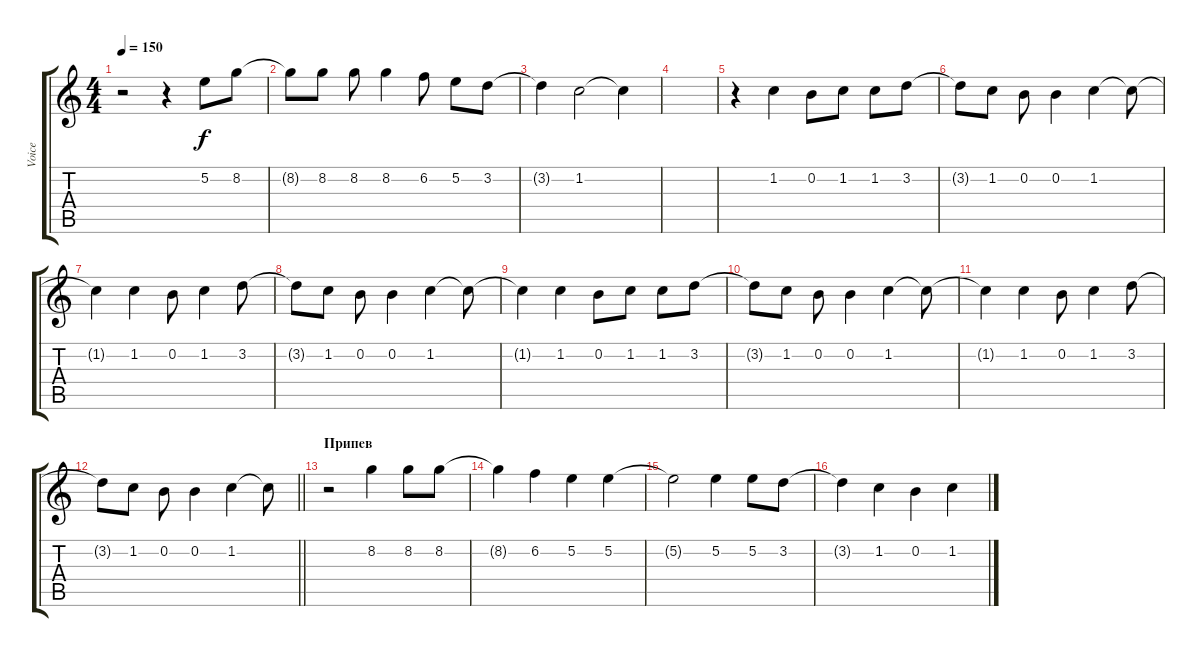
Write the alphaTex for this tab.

\track ("Voice" "Voice") {instrument acousticguitarnylon}
\staff {score tabs}
\tuning (E4 B3 G3 D3 A2 E2) {hide}
\ts (4 4)
\tempo 150
\clef g2
\ks c
r.2{dy f} r.4 5.2.8 8.2.8 |
8.2{t}.8 8.2.8 8.2.8 8.2.4 6.2.8 5.2.8 3.2.8 |
3.2{t}.4 1.2.2 1.2{t}.4 |
|
r.4 1.2.4 0.2.8 1.2.8 1.2.8 3.2.8 |
3.2{t}.8 1.2.8 0.2.8 0.2.4 1.2.4 1.2{t}.8 |
1.2{t}.4 1.2.4 0.2.8 1.2.4 3.2.8 |
3.2{t}.8 1.2.8 0.2.8 0.2.4 1.2.4 1.2{t}.8 |
1.2{t}.4 1.2.4 0.2.8 1.2.8 1.2.8 3.2.8 |
3.2{t}.8 1.2.8 0.2.8 0.2.4 1.2.4 1.2{t}.8 |
1.2{t}.4 1.2.4 0.2.8 1.2.4 3.2.8 |
\barLineRight lightlight
3.2{t}.8 1.2.8 0.2.8 0.2.4 1.2.4 1.2{t}.8 |
\section ("" "Припев")
r.2 8.2.4 8.2.8 8.2.8 |
8.2{t}.4 6.2.4 5.2.4 5.2.4 |
5.2{t}.2 5.2.4 5.2.8 3.2.8 |
3.2{t}.4 1.2.4 0.2.4 1.2.4
